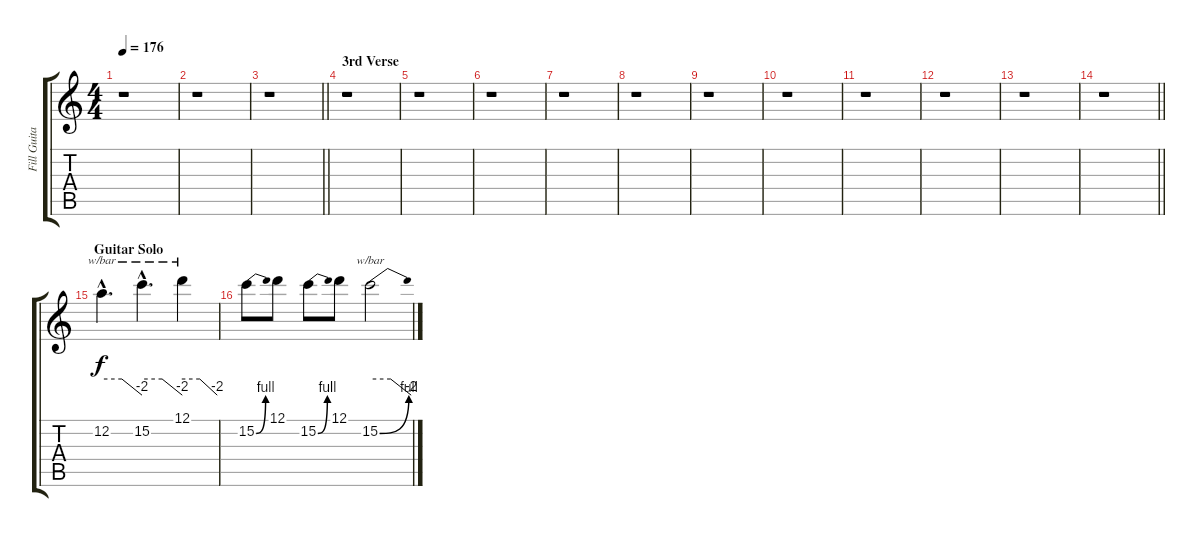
\track ("Fill Guitar 2" "Fill Guita") {instrument distortionguitar}
\staff {score tabs}
\tuning (D4 A3 F3 C3 G2 D2) {hide}
\ts (4 4)
\tempo 176
\clef g2
\ks c
r.1{dy f} |
r.1 |
\barLineRight lightlight
r.1 |
\section ("" "3rd Verse")
r.1 |
r.1 |
r.1 |
r.1 |
r.1 |
r.1 |
r.1 |
r.1 |
r.1 |
r.1 |
\barLineRight lightlight
r.1 |
\section ("" "Guitar Solo")
12.2{hac}.4{d tbe (custom default 0 0 30 0 60 -8)} 15.2{hac}.4{d tbe (custom default 0 0 30 0 60 -8)} 12.1.4{tbe (custom default 0 0 30 0 60 -8)} |
15.2{be (bend 0 0 60 4)}.8 12.1.8 15.2{be (bend 0 0 60 4)}.8 12.1.8 15.2{be (bend 0 0 60 4)}.2{tbe (custom default 0 0 30 0 60 -8)}
